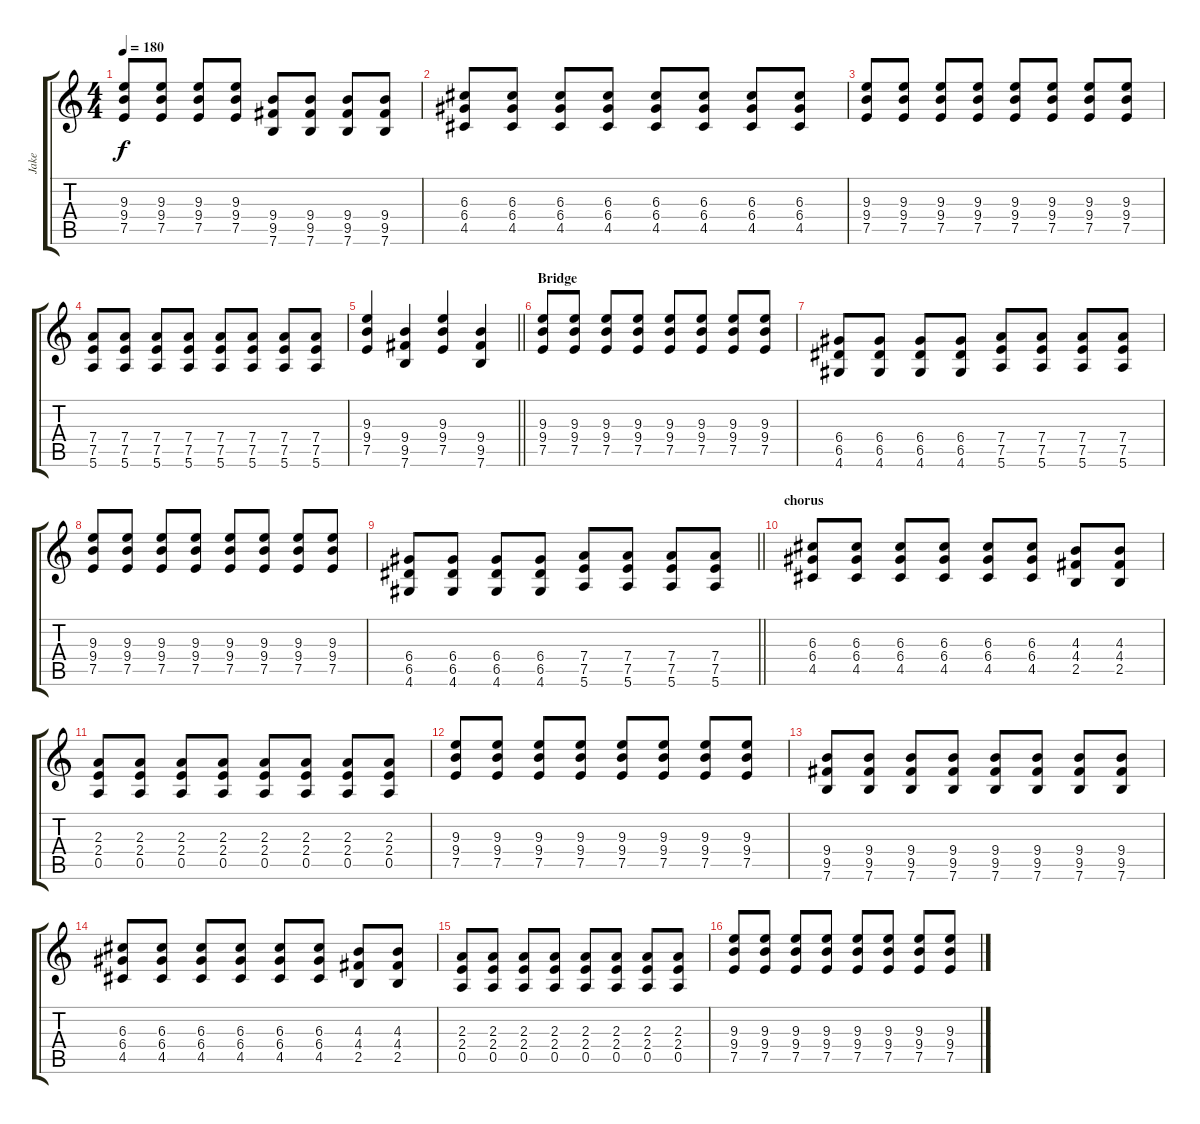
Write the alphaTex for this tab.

\track ("Jake" "Jake") {instrument distortionguitar}
\staff {score tabs}
\tuning (E4 B3 G3 D3 A2 E2) {hide}
\ts (4 4)
\tempo 180
\clef g2
\ks c
(9.3 9.4 7.5).8{dy f} (9.3 9.4 7.5).8 (9.3 9.4 7.5).8 (9.3 9.4 7.5).8 (9.4 9.5 7.6).8 (9.4 9.5 7.6).8 (9.4 9.5 7.6).8 (9.4 9.5 7.6).8 |
(6.3 6.4 4.5).8 (6.3 6.4 4.5).8 (6.3 6.4 4.5).8 (6.3 6.4 4.5).8 (6.3 6.4 4.5).8 (6.3 6.4 4.5).8 (6.3 6.4 4.5).8 (6.3 6.4 4.5).8 |
(9.3 9.4 7.5).8 (9.3 9.4 7.5).8 (9.3 9.4 7.5).8 (9.3 9.4 7.5).8 (9.3 9.4 7.5).8 (9.3 9.4 7.5).8 (9.3 9.4 7.5).8 (9.3 9.4 7.5).8 |
(7.4 7.5 5.6).8 (7.4 7.5 5.6).8 (7.4 7.5 5.6).8 (7.4 7.5 5.6).8 (7.4 7.5 5.6).8 (7.4 7.5 5.6).8 (7.4 7.5 5.6).8 (7.4 7.5 5.6).8 |
\barLineRight lightlight
(9.3 9.4 7.5).4 (9.4 9.5 7.6).4 (9.3 9.4 7.5).4 (9.4 9.5 7.6).4 |
\section ("" "Bridge")
(9.3 9.4 7.5).8 (9.3 9.4 7.5).8 (9.3 9.4 7.5).8 (9.3 9.4 7.5).8 (9.3 9.4 7.5).8 (9.3 9.4 7.5).8 (9.3 9.4 7.5).8 (9.3 9.4 7.5).8 |
(6.4 6.5 4.6).8 (6.4 6.5 4.6).8 (6.4 6.5 4.6).8 (6.4 6.5 4.6).8 (7.4 7.5 5.6).8 (7.4 7.5 5.6).8 (7.4 7.5 5.6).8 (7.4 7.5 5.6).8 |
(9.3 9.4 7.5).8 (9.3 9.4 7.5).8 (9.3 9.4 7.5).8 (9.3 9.4 7.5).8 (9.3 9.4 7.5).8 (9.3 9.4 7.5).8 (9.3 9.4 7.5).8 (9.3 9.4 7.5).8 |
\barLineRight lightlight
(6.4 6.5 4.6).8 (6.4 6.5 4.6).8 (6.4 6.5 4.6).8 (6.4 6.5 4.6).8 (7.4 7.5 5.6).8 (7.4 7.5 5.6).8 (7.4 7.5 5.6).8 (7.4 7.5 5.6).8 |
\section ("" "chorus")
(6.3 6.4 4.5).8 (6.3 6.4 4.5).8 (6.3 6.4 4.5).8 (6.3 6.4 4.5).8 (6.3 6.4 4.5).8 (6.3 6.4 4.5).8 (4.3 4.4 2.5).8 (4.3 4.4 2.5).8 |
(2.3 2.4 0.5).8 (2.3 2.4 0.5).8 (2.3 2.4 0.5).8 (2.3 2.4 0.5).8 (2.3 2.4 0.5).8 (2.3 2.4 0.5).8 (2.3 2.4 0.5).8 (2.3 2.4 0.5).8 |
(9.3 9.4 7.5).8 (9.3 9.4 7.5).8 (9.3 9.4 7.5).8 (9.3 9.4 7.5).8 (9.3 9.4 7.5).8 (9.3 9.4 7.5).8 (9.3 9.4 7.5).8 (9.3 9.4 7.5).8 |
(9.4 9.5 7.6).8 (9.4 9.5 7.6).8 (9.4 9.5 7.6).8 (9.4 9.5 7.6).8 (9.4 9.5 7.6).8 (9.4 9.5 7.6).8 (9.4 9.5 7.6).8 (9.4 9.5 7.6).8 |
(6.3 6.4 4.5).8 (6.3 6.4 4.5).8 (6.3 6.4 4.5).8 (6.3 6.4 4.5).8 (6.3 6.4 4.5).8 (6.3 6.4 4.5).8 (4.3 4.4 2.5).8 (4.3 4.4 2.5).8 |
(2.3 2.4 0.5).8 (2.3 2.4 0.5).8 (2.3 2.4 0.5).8 (2.3 2.4 0.5).8 (2.3 2.4 0.5).8 (2.3 2.4 0.5).8 (2.3 2.4 0.5).8 (2.3 2.4 0.5).8 |
(9.3 9.4 7.5).8 (9.3 9.4 7.5).8 (9.3 9.4 7.5).8 (9.3 9.4 7.5).8 (9.3 9.4 7.5).8 (9.3 9.4 7.5).8 (9.3 9.4 7.5).8 (9.3 9.4 7.5).8
